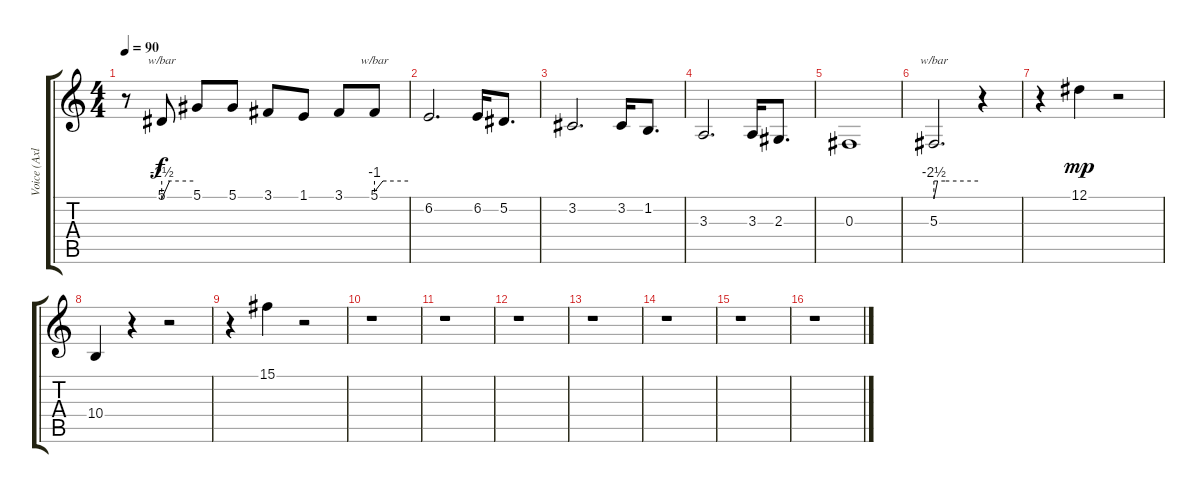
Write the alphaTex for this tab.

\track ("Voice (Axl)" "Voice (Axl") {instrument lead2sawtooth}
\staff {score tabs}
\tuning (Eb4 Bb3 Gb3 Db3 Ab2 Eb2) {hide}
\ts (4 4)
\tempo 90
\clef g2
\ks c
r.8{dy f} 5.1.8{tbe (custom default 0 -10 15 0 60 0)} 5.1.8 5.1.8 3.1.8 1.1.8 3.1.8 5.1.8{tbe (custom default 0 -4 15 0 60 0)} |
6.2.2{d} 6.2.16 5.2.8{d} |
3.2.2{d} 3.2.16 1.2.8{d} |
3.3.2{d} 3.3.16 2.3.8{d} |
0.3.1 |
5.3.2{d tbe (custom default 0 -10 5 0 15 0 60 0)} r.4 |
r.4 12.1.4{dy mp} r.2 |
10.4.4 r.4 r.2 |
r.4 15.1.4 r.2 |
r.1 |
r.1 |
r.1 |
r.1 |
r.1 |
r.1 |
r.1
